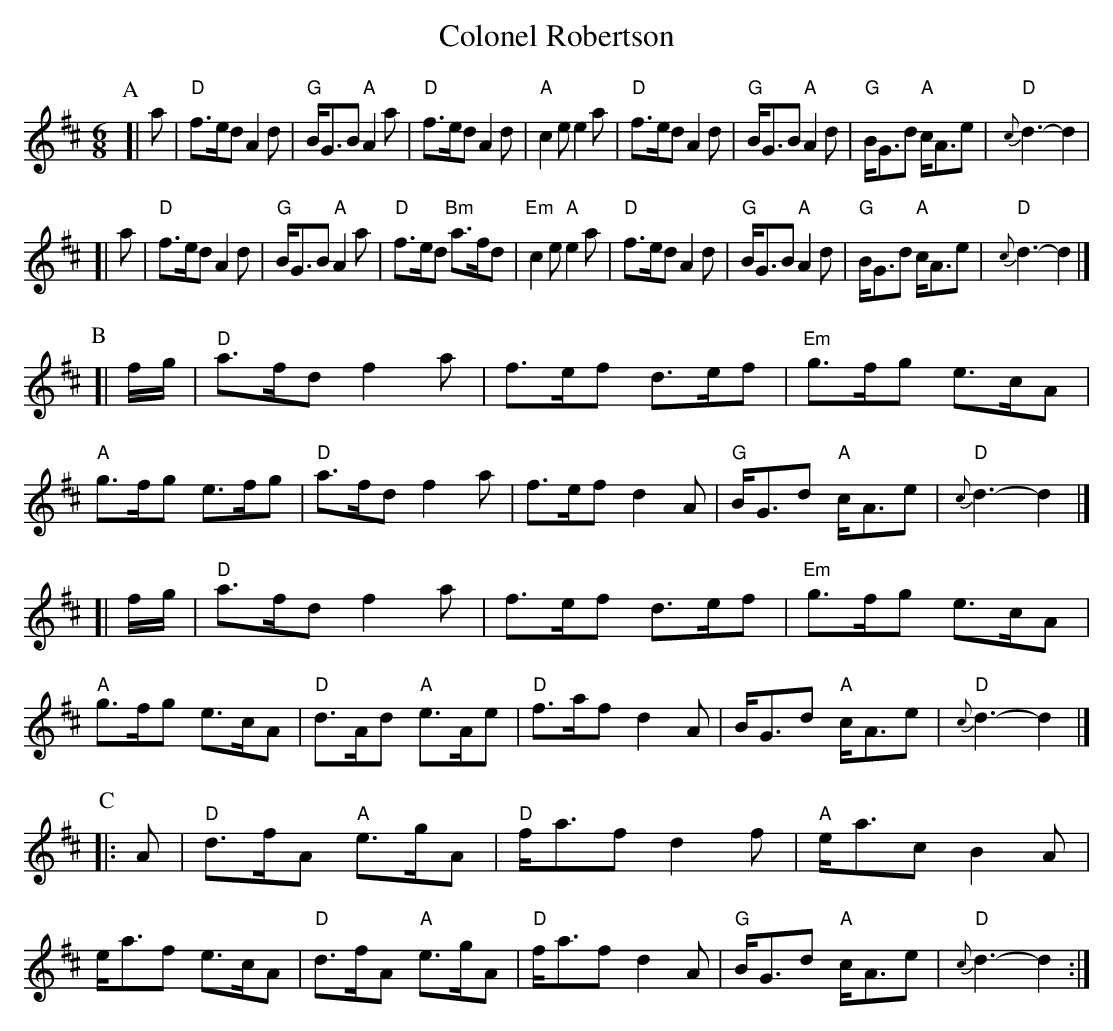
X:1
T: Colonel Robertson
M: 6/8
L: 1/8
K: D
P: A
[| a \
| "D"f>ed A2d | "G"B<GB "A"A2a | "D"f>ed A2d | "A"c2e e2a \
|  "D"f>ed A2d | "G"B<GB "A"A2d | "G"B<Gd "A"c<Ae | "D"{c}d3- d2 |
[| a \
| "D"f>ed A2d | "G"B<GB "A"A2a | "D"f>ed "Bm"a>fd | "Em"c2e "A"e2a \
|  "D"f>ed A2d | "G"B<GB "A"A2d | "G"B<Gd "A"c<Ae | "D"{c}d3- d2 |]
P: B
[| f/g/ \
| "D"a>fd f2a | f>ef d>ef | "Em"g>fg e>cA | "A"g>fg e>fg \
|  "D"a>fd f2a | f>ef d2A | "G"B<Gd "A"c<Ae | "D"{c}d3- d2 |]
[| f/g/ \
| "D"a>fd f2a | f>ef d>ef | "Em"g>fg e>cA | "A"g>fg e>cA \
|  "D"d>Ad "A"e>Ae | "D"f>af d2A | B<Gd "A"c<Ae | "D"{c}d3- d2 |]
P: C
|: A \
| "D"d>fA "A"e>gA | "D"f<af d2f  | "A"e<ac B2A | e<af e>cA \
|  "D"d>fA "A"e>gA | "D"f<af d2A | "G"B<Gd "A"c<Ae | "D"{c}d3- d2 :|
